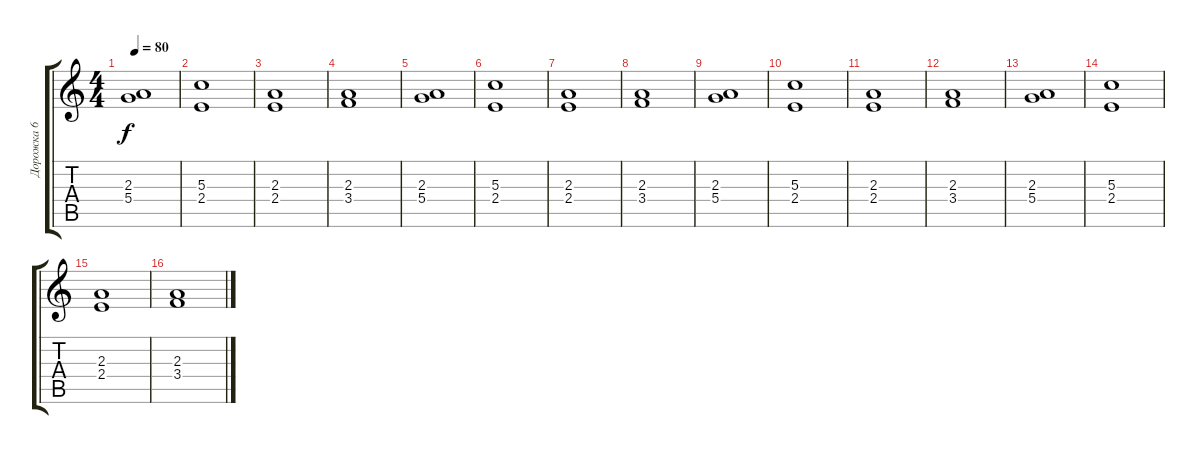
\track ("Дорожка 6" "Дорожка 6") {instrument distortionguitar}
\staff {score tabs}
\tuning (E4 B3 G3 D3 A2 E2) {hide}
\ts (4 4)
\tempo 80
\clef g2
\ks c
(2.3 5.4).1{dy f} |
(5.3 2.4).1 |
(2.3 2.4).1 |
(2.3 3.4).1 |
(2.3 5.4).1 |
(5.3 2.4).1 |
(2.3 2.4).1 |
(2.3 3.4).1 |
(2.3 5.4).1 |
(5.3 2.4).1 |
(2.3 2.4).1 |
(2.3 3.4).1 |
(2.3 5.4).1 |
(5.3 2.4).1 |
(2.3 2.4).1 |
(2.3 3.4).1
